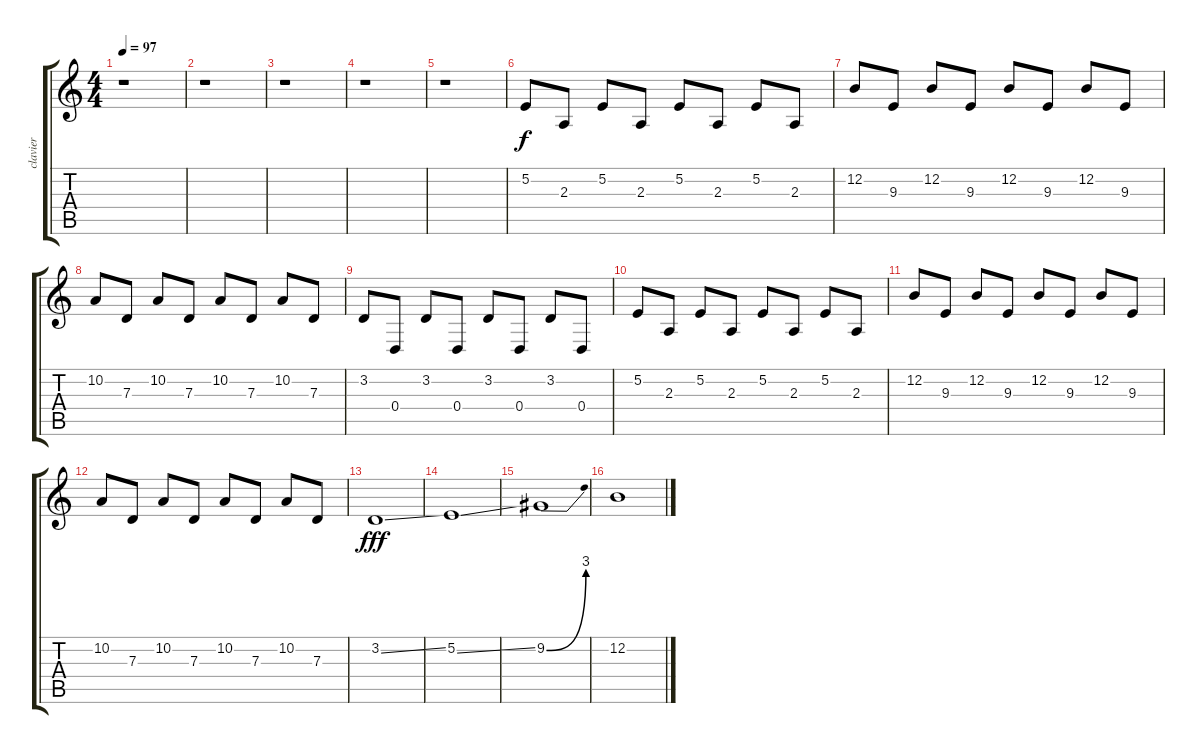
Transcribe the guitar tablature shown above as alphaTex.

\track ("clavier" "clavier") {instrument drawbarorgan}
\staff {score tabs}
\tuning (E4 B3 G3 D3 A2 E2) {hide}
\ts (4 4)
\tempo 97
\clef g2
\ks c
r.1{dy f} |
r.1 |
r.1 |
r.1 |
r.1 |
5.2.8 2.3.8 5.2.8 2.3.8 5.2.8 2.3.8 5.2.8 2.3.8 |
12.2.8 9.3.8 12.2.8 9.3.8 12.2.8 9.3.8 12.2.8 9.3.8 |
10.2.8 7.3.8 10.2.8 7.3.8 10.2.8 7.3.8 10.2.8 7.3.8 |
3.2.8 0.4.8 3.2.8 0.4.8 3.2.8 0.4.8 3.2.8 0.4.8 |
5.2.8 2.3.8 5.2.8 2.3.8 5.2.8 2.3.8 5.2.8 2.3.8 |
12.2.8 9.3.8 12.2.8 9.3.8 12.2.8 9.3.8 12.2.8 9.3.8 |
10.2.8 7.3.8 10.2.8 7.3.8 10.2.8 7.3.8 10.2.8 7.3.8 |
3.2{ss}.1{dy fff} |
5.2{ss}.1 |
9.2{be (bend 0 0 60 12)}.1 |
12.2.1
